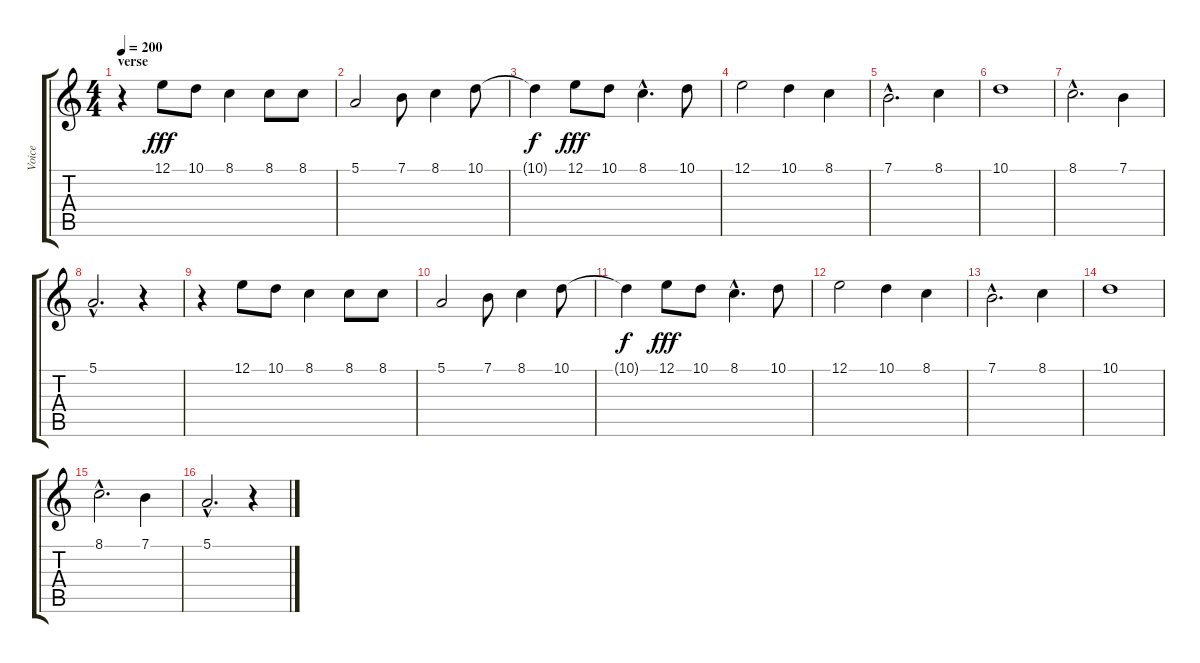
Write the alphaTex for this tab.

\track ("Voice" "Voice") {instrument choiraahs}
\staff {score tabs}
\tuning (E4 B3 G3 D3 A2 E2) {hide}
\ts (4 4)
\section ("" "verse")
\tempo 200
\clef g2
\ks c
r.4{dy f} 12.1.8{dy fff} 10.1.8 8.1.4 8.1.8 8.1.8 |
5.1.2 7.1.8 8.1.4 10.1.8 |
10.1{t}.4{dy f} 12.1.8{dy fff} 10.1.8 8.1{hac}.4{d} 10.1.8 |
12.1.2 10.1.4 8.1.4 |
7.1{hac}.2{d} 8.1.4 |
10.1.1 |
8.1{hac}.2{d} 7.1.4 |
5.1{hac}.2{d} r.4 |
r.4 12.1.8 10.1.8 8.1.4 8.1.8 8.1.8 |
5.1.2 7.1.8 8.1.4 10.1.8 |
10.1{t}.4{dy f} 12.1.8{dy fff} 10.1.8 8.1{hac}.4{d} 10.1.8 |
12.1.2 10.1.4 8.1.4 |
7.1{hac}.2{d} 8.1.4 |
10.1.1 |
8.1{hac}.2{d} 7.1.4 |
5.1{hac}.2{d} r.4
